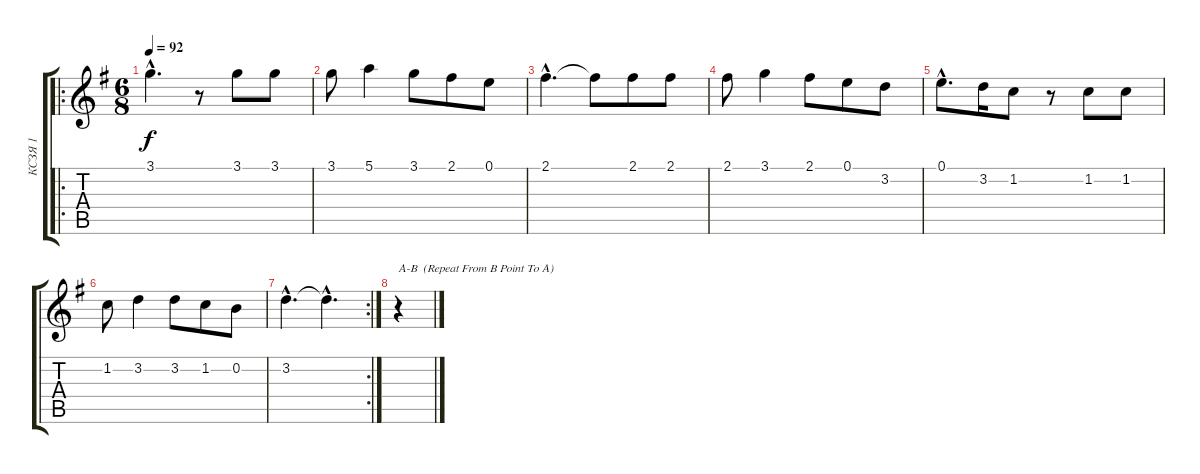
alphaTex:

\track ("КСЗЯ 1" "КСЗЯ 1") {instrument acousticguitarnylon}
\staff {score tabs}
\tuning (E4 B3 G3 D3 A2 E2) {hide}
\ro
\ts (6 8)
\tempo 92
\clef g2
\ks g
3.1{hac}.4{d dy f} r.8 3.1.8 3.1.8 |
3.1.8 5.1.4 3.1.8 2.1.8 0.1.8 |
2.1{hac}.4{d} 2.1{t}.8 2.1.8 2.1.8 |
2.1.8 3.1.4 2.1.8 0.1.8 3.2.8 |
0.1{hac}.8{d} 3.2.16 1.2.8 r.8 1.2.8 1.2.8 |
1.2.8 3.2.4 3.2.8 1.2.8 0.2.8 |
\rc 2
3.2{hac}.4{d} 3.2{hac t}.4{d} |
r.4{txt "A-B  (Repeat From B Point To A)"}
